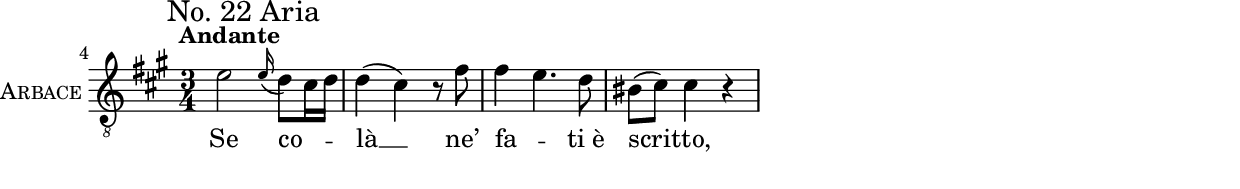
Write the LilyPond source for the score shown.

\version "2.18.2"

\include "lilypond-book-preamble.ly"

\paper {
  % #(set-paper-size "a4")
  top-margin = 10
}

\header {
  % title = "Idomeneo"
  % composer = "W. A. Mozart"
  % opus = "KV. 366"
}

\new Staff \with {
  vocalName = \markup \smallCaps Arbace
}
\relative c' {
  \mark \markup "No. 22 Aria"
  \clef "treble_8"
  \key a \major
  \time 3/4
  \tempo "Andante"
  \autoBeamOff
  \set Score.currentBarNumber = #4
  \bar ""
  e2 \appoggiatura e16 d8[ cis16 d] | d4( cis) r8 fis |
  fis4 e4. d8 | bis8([ cis)] cis4 r
}
\addlyrics {
  Se co -- là __ ne’ fa -- _ "ti è" scritto,
}